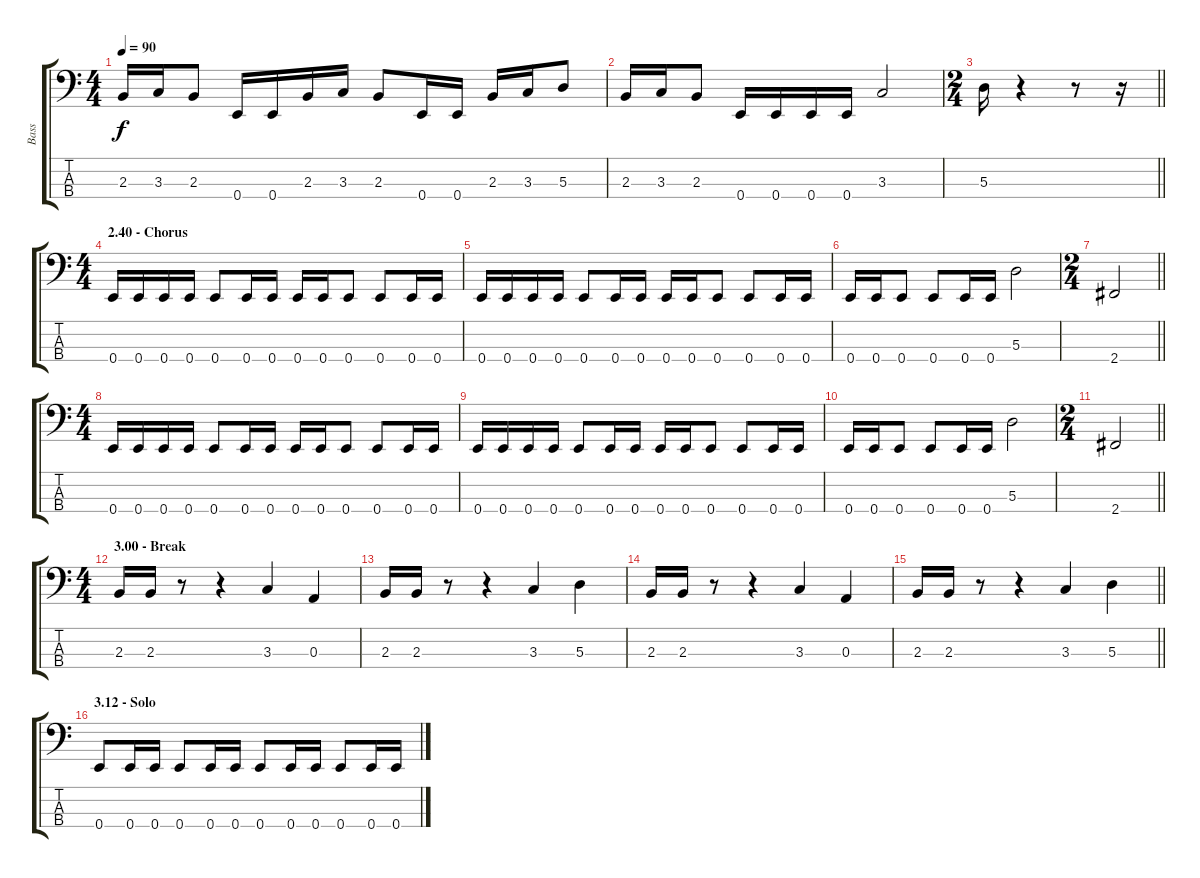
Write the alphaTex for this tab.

\track ("Bass" "Bass") {instrument electricbassfinger}
\staff {score tabs}
\tuning (G2 D2 A1 E1) {hide}
\ts (4 4)
\tempo 90
\clef f4
\ks c
2.3.16{dy f} 3.3.16 2.3.8 0.4.16 0.4.16 2.3.16 3.3.16 2.3.8 0.4.16 0.4.16 2.3.16 3.3.16 5.3.8 |
2.3.16 3.3.16 2.3.8 0.4.16 0.4.16 0.4.16 0.4.16 3.3.2 |
\ts (2 4)
\barLineRight lightlight
5.3.16 r.4 r.8 r.16 |
\ts (4 4)
\section ("" "2.40 - Chorus")
0.4.16 0.4.16 0.4.16 0.4.16 0.4.8 0.4.16 0.4.16 0.4.16 0.4.16 0.4.8 0.4.8 0.4.16 0.4.16 |
0.4.16 0.4.16 0.4.16 0.4.16 0.4.8 0.4.16 0.4.16 0.4.16 0.4.16 0.4.8 0.4.8 0.4.16 0.4.16 |
0.4.16 0.4.16 0.4.8 0.4.8 0.4.16 0.4.16 5.3.2 |
\ts (2 4)
\barLineRight lightlight
2.4.2 |
\ts (4 4)
0.4.16 0.4.16 0.4.16 0.4.16 0.4.8 0.4.16 0.4.16 0.4.16 0.4.16 0.4.8 0.4.8 0.4.16 0.4.16 |
0.4.16 0.4.16 0.4.16 0.4.16 0.4.8 0.4.16 0.4.16 0.4.16 0.4.16 0.4.8 0.4.8 0.4.16 0.4.16 |
0.4.16 0.4.16 0.4.8 0.4.8 0.4.16 0.4.16 5.3.2 |
\ts (2 4)
\barLineRight lightlight
2.4.2 |
\ts (4 4)
\section ("" "3.00 - Break")
2.3.16 2.3.16 r.8 r.4 3.3.4 0.3.4 |
2.3.16 2.3.16 r.8 r.4 3.3.4 5.3.4 |
2.3.16 2.3.16 r.8 r.4 3.3.4 0.3.4 |
\barLineRight lightlight
2.3.16 2.3.16 r.8 r.4 3.3.4 5.3.4 |
\section ("" "3.12 - Solo")
0.4.8 0.4.16 0.4.16 0.4.8 0.4.16 0.4.16 0.4.8 0.4.16 0.4.16 0.4.8 0.4.16 0.4.16
